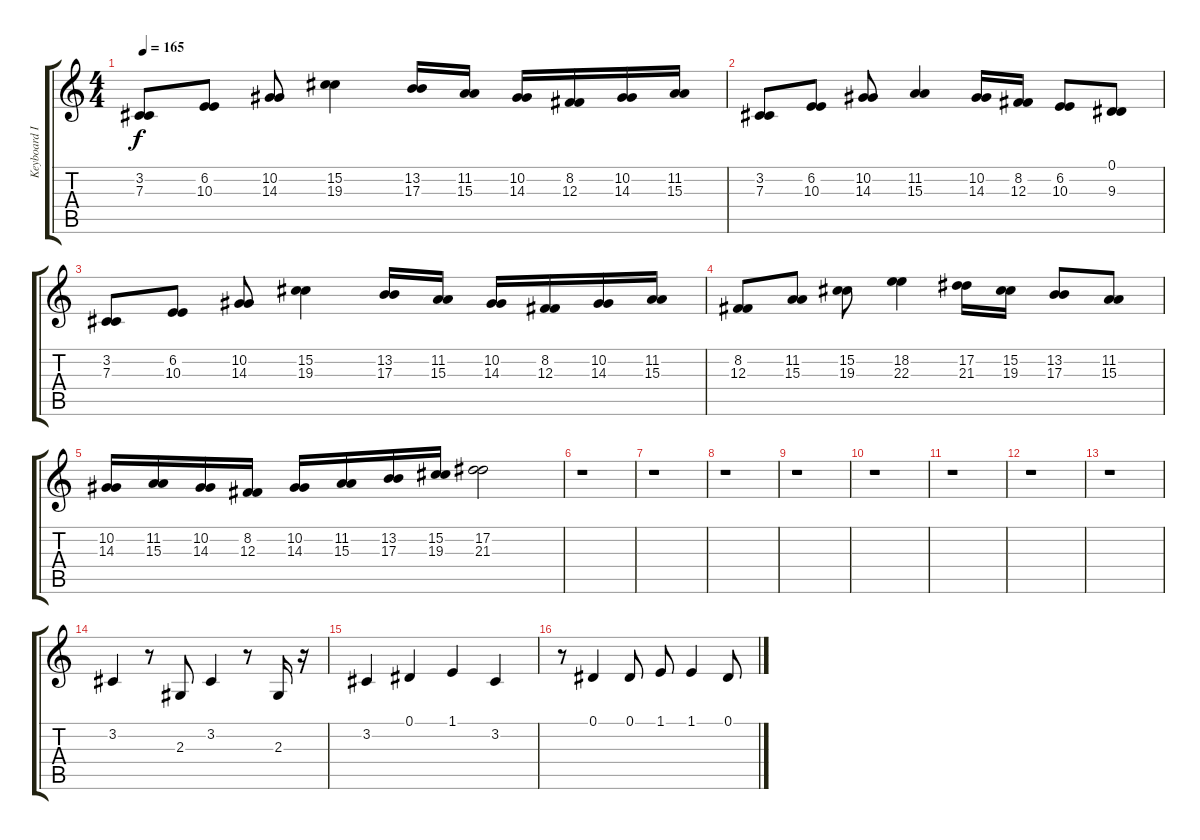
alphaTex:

\track ("Keyboard II" "Keyboard I") {instrument lead1square}
\staff {score tabs}
\tuning (Eb4 Bb3 Gb3 Db3 Ab2 Eb2) {hide}
\ts (4 4)
\tempo 165
\clef g2
\ks c
(3.2 7.3).8{dy f} (6.2 10.3).8 (10.2 14.3).8 (15.2 19.3).4 (13.2 17.3).16 (11.2 15.3).16 (10.2 14.3).16 (8.2 12.3).16 (10.2 14.3).16 (11.2 15.3).16 |
(3.2 7.3).8 (6.2 10.3).8 (10.2 14.3).8 (11.2 15.3).4 (10.2 14.3).16 (8.2 12.3).16 (6.2 10.3).8 (0.1 9.3).8 |
(3.2 7.3).8 (6.2 10.3).8 (10.2 14.3).8 (15.2 19.3).4 (13.2 17.3).16 (11.2 15.3).16 (10.2 14.3).16 (8.2 12.3).16 (10.2 14.3).16 (11.2 15.3).16 |
(8.2 12.3).8 (11.2 15.3).8 (15.2 19.3).8 (18.2 22.3).4 (17.2 21.3).16 (15.2 19.3).16 (13.2 17.3).8 (11.2 15.3).8 |
(10.2 14.3).16 (11.2 15.3).16 (10.2 14.3).16 (8.2 12.3).16 (10.2 14.3).16 (11.2 15.3).16 (13.2 17.3).16 (15.2 19.3).16 (17.2 21.3).2 |
r.1 |
r.1 |
r.1 |
r.1 |
r.1 |
r.1 |
r.1 |
r.1 |
3.2.4{volume 16 balance 8} r.8 2.3.8{volume 13 balance 8} 3.2.4 r.8 2.3.16 r.16 |
3.2.4{volume 16 balance 8} 0.1.4 1.1.4 3.2.4 |
r.8 0.1.4 0.1.8 1.1.8 1.1.4 0.1.8
